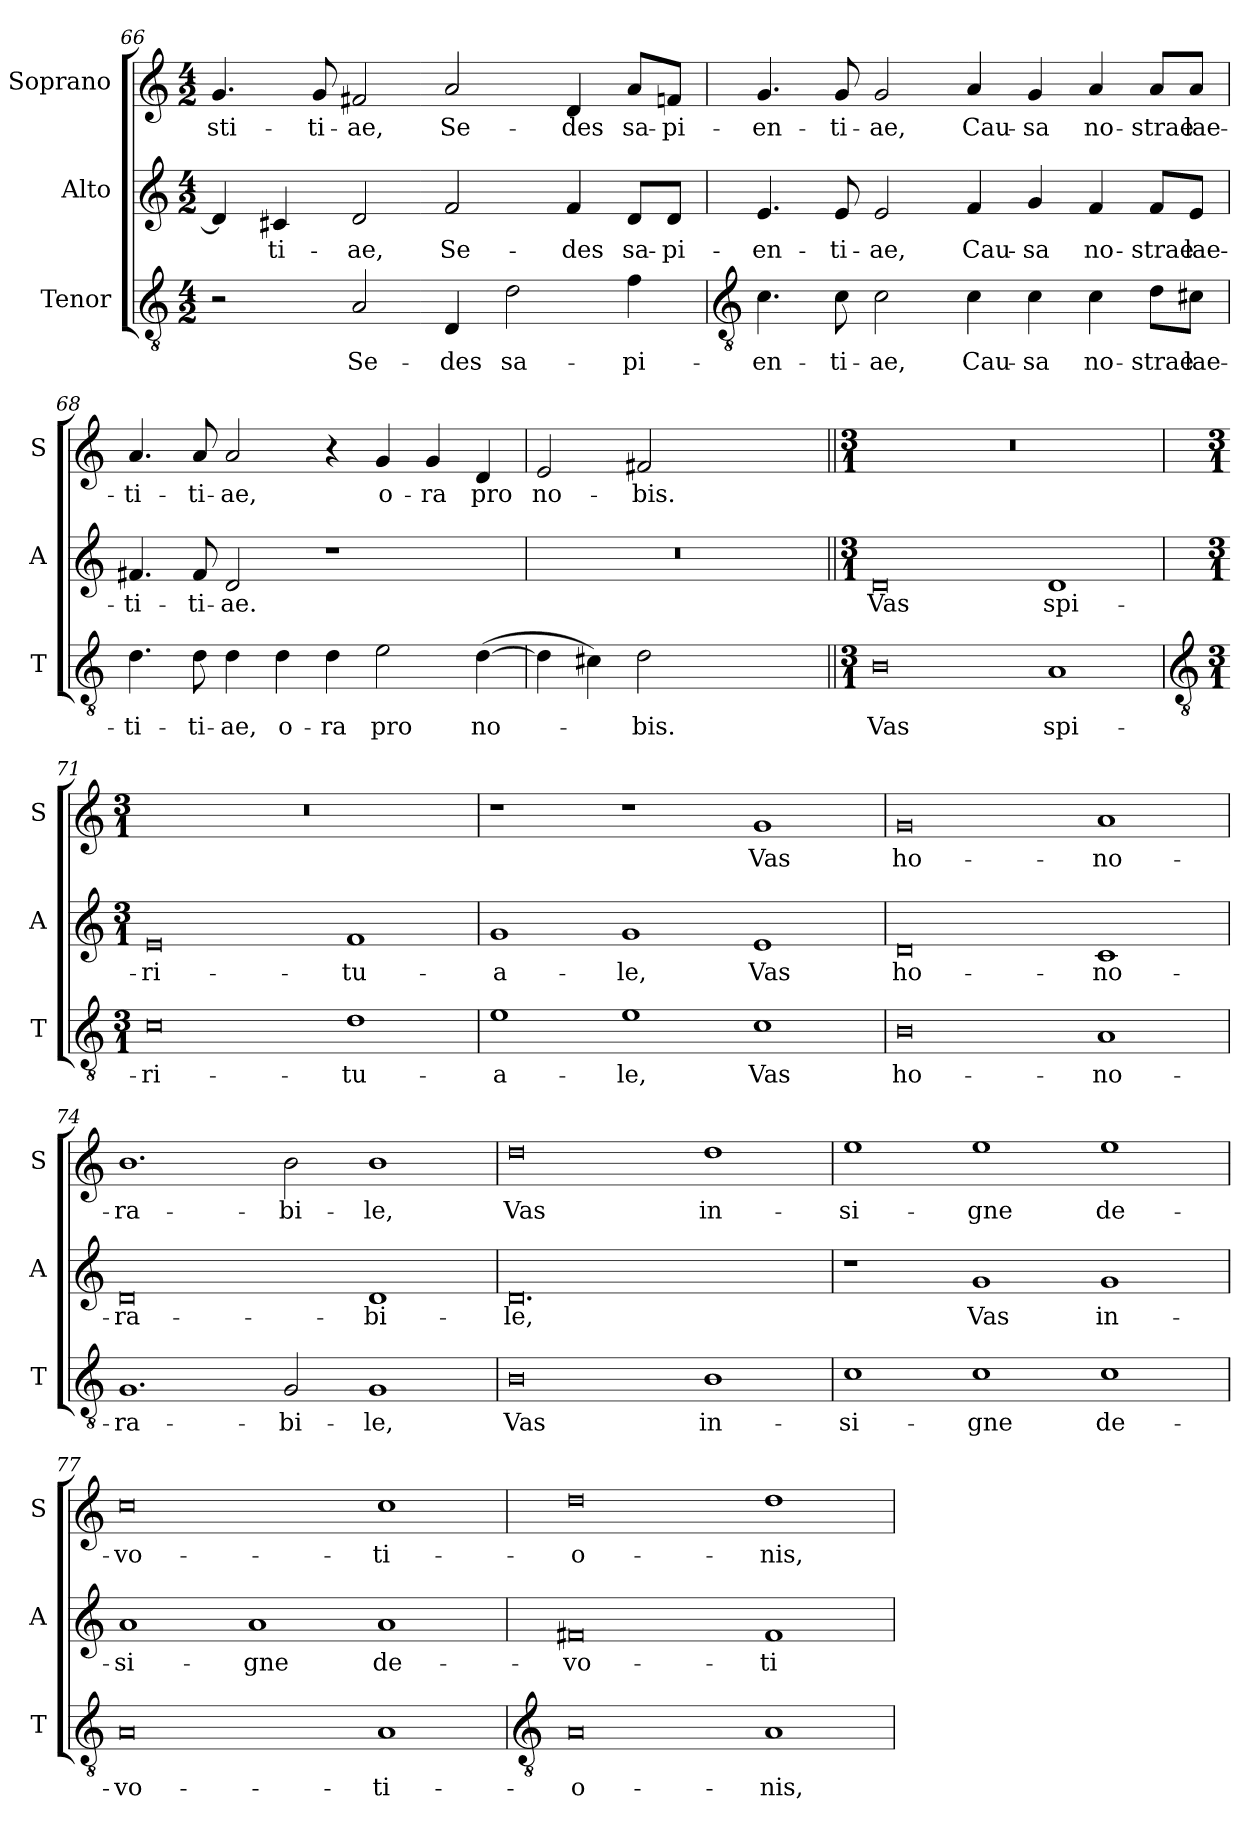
**kern	**text	**kern	**text	**kern	**text
*part3	*part3	*part2	*part2	*part1	*part1
*staff3	*staff3	*staff2	*staff2	*staff1	*staff1
*I"Tenor	*	*I"Alto	*	*I"Soprano	*
*I'T	*	*I'A	*	*I'S	*
*clefGv2	*	*clefG2	*	*clefG2	*
*k[]	*	*k[]	*	*k[]	*
*C:	*	*C:	*	*C:	*
*M4/2	*	*M4/2	*	*M4/2	*
=66	=66	=66	=66	=66	=66
!	!	!	!	!	!LO:LY:b
2r	.	4d]	.	4.g	-sti-
!	!	!	!LO:LY:b	!	!
.	.	4c#X	ti-	.	.
!	!	!	!	!	!LO:LY:b
.	.	.	.	8g	-ti-
!	!LO:LY:b	!	!LO:LY:b	!	!LO:LY:b
2A	Se-	2d	-ae,	2f#X	-ae,
!	!LO:LY:b	!	!LO:LY:b	!	!LO:LY:b
4D	-des	2f	Se-	2a	Se-
!	!LO:LY:b	!	!	!	!
2d	sa-	.	.	.	.
!	!	!	!LO:LY:b	!	!LO:LY:b
.	.	4f	-des	4d	-des
!	!LO:LY:b	!	!LO:LY:b	!	!LO:LY:b
4f	-pi-	8d/L	sa-	8a/L	sa-
!	!	!	!LO:LY:b	!	!LO:LY:b
.	.	8d/J	-pi-	8fn/J	-pi-
!!LO:LB:g=z
=67	=67	=67	=67	=67	=67
*clefGv2	*	*	*	*	*
!	!LO:LY:b	!	!LO:LY:b	!	!LO:LY:b
4.c	-en-	4.e	-en-	4.g	-en-
!	!LO:LY:b	!	!LO:LY:b	!	!LO:LY:b
8c	-ti-	8e	-ti-	8g	-ti-
!	!LO:LY:b	!	!LO:LY:b	!	!LO:LY:b
2c	-ae,	2e	-ae,	2g	-ae,
!	!LO:LY:b	!	!LO:LY:b	!	!LO:LY:b
4c	Cau-	4f	Cau-	4a	Cau-
!	!LO:LY:b	!	!LO:LY:b	!	!LO:LY:b
4c	-sa	4g	-sa	4g	-sa
!	!LO:LY:b	!	!LO:LY:b	!	!LO:LY:b
4c	no-	4f	no-	4a	no-
!	!LO:LY:b	!	!LO:LY:b	!	!LO:LY:b
8d\L	-strae	8f/L	-strae	8a/L	-strae
!	!LO:LY:b	!	!LO:LY:b	!	!LO:LY:b
8c#X\J	lae-	8e/J	lae-	8a/J	lae-
=68	=68	=68	=68	=68	=68
!	!LO:LY:b	!	!LO:LY:b	!	!LO:LY:b
4.d	-ti-	4.f#X	-ti-	4.a	-ti-
!	!LO:LY:b	!	!LO:LY:b	!	!LO:LY:b
8d	-ti-	8f#	-ti-	8a	-ti-
!	!LO:LY:b	!	!LO:LY:b	!	!LO:LY:b
4d	-ae,	2d	-ae.	2a	-ae,
!	!LO:LY:b	!	!	!	!
4d	o-	.	.	.	.
!	!LO:LY:b	!	!	!	!
4d	-ra	1r	.	4r	.
!	!LO:LY:b	!	!	!	!LO:LY:b
2e	pro	.	.	4g	o-
!	!	!	!	!	!LO:LY:b
.	.	.	.	4g	-ra
!	!LO:LY:b	!	!	!	!LO:LY:b
(>[4d	no-	.	.	4d	pro
=69	=69	=69	=69	=69	=69
!	!	!	!	!	!LO:LY:b
4d]	.	0r	.	2e	no-
4c#X)	.	.	.	.	.
!	!LO:LY:b	!	!	!	!LO:LY:b
2d	bis.	.	.	2f#X	-bis.
1ryy	.	.	.	1ryy	.
=70||	=70||	=70||	=70||	=70||	=70||
*M3/1	*	*M3/1	*	*M3/1	*
!	!LO:LY:b	!	!LO:LY:b	!LO:N:vis=0	!
0B	Vas	0d	Vas	0.r	.
!	!LO:LY:b	!	!LO:LY:b	!	!
1A	spi-	1d	spi-	.	.
!!LO:LB:g=z
=71	=71	=71	=71	=71	=71
*clefGv2	*	*	*	*	*
*M3/1	*	*M3/1	*	*M3/1	*
!	!LO:LY:b	!	!LO:LY:b	!LO:N:vis=0	!
0c	-ri-	0e	-ri-	0.r	.
!	!LO:LY:b	!	!LO:LY:b	!	!
1d	-tu-	1f	-tu-	.	.
=72	=72	=72	=72	=72	=72
!	!LO:LY:b	!	!LO:LY:b	!	!
1e	-a-	1g	-a-	1r	.
!	!LO:LY:b	!	!LO:LY:b	!	!
1e	-le,	1g	-le,	1r	.
!	!LO:LY:b	!	!LO:LY:b	!	!LO:LY:b
1c	Vas	1e	Vas	1g	Vas
=73	=73	=73	=73	=73	=73
!	!LO:LY:b	!	!LO:LY:b	!	!LO:LY:b
0B	ho-	0d	ho-	0g	ho-
!	!LO:LY:b	!	!LO:LY:b	!	!LO:LY:b
1A	-no-	1c	-no-	1a	-no-
=74	=74	=74	=74	=74	=74
!	!LO:LY:b	!	!LO:LY:b	!	!LO:LY:b
1.G	-ra-	0d	-ra-	1.b	-ra-
!	!LO:LY:b	!	!	!	!LO:LY:b
2G	-bi-	.	.	2b	-bi-
!	!LO:LY:b	!	!LO:LY:b	!	!LO:LY:b
1G	-le,	1d	-bi-	1b	-le,
=75	=75	=75	=75	=75	=75
!	!LO:LY:b	!	!LO:LY:b	!	!LO:LY:b
0B	Vas	0.d	-le,	0dd	Vas
!	!LO:LY:b	!	!	!	!LO:LY:b
1B	in-	.	.	1dd	in-
=76	=76	=76	=76	=76	=76
!	!LO:LY:b	!	!	!	!LO:LY:b
1c	-si-	1r	.	1ee	-si-
!	!LO:LY:b	!	!LO:LY:b	!	!LO:LY:b
1c	-gne	1g	Vas	1ee	-gne
!	!LO:LY:b	!	!LO:LY:b	!	!LO:LY:b
1c	de-	1g	in-	1ee	de-
=77	=77	=77	=77	=77	=77
!	!LO:LY:b	!	!LO:LY:b	!	!LO:LY:b
0A	-vo-	1a	-si-	0cc	-vo-
!	!	!	!LO:LY:b	!	!
.	.	1a	-gne	.	.
!	!LO:LY:b	!	!LO:LY:b	!	!LO:LY:b
1A	-ti-	1a	de-	1cc	-ti-
!!LO:LB:g=z
=78	=78	=78	=78	=78	=78
*clefGv2	*	*	*	*	*
!	!LO:LY:b	!	!LO:LY:b	!	!LO:LY:b
0A	-o-	0f#X	-vo-	0dd	-o-
!	!LO:LY:b	!	!LO:LY:b	!	!LO:LY:b
1A	-nis,	1f#	-ti-	1dd	-nis,
=	=	=	=	=	=
*-	*-	*-	*-	*-	*-
